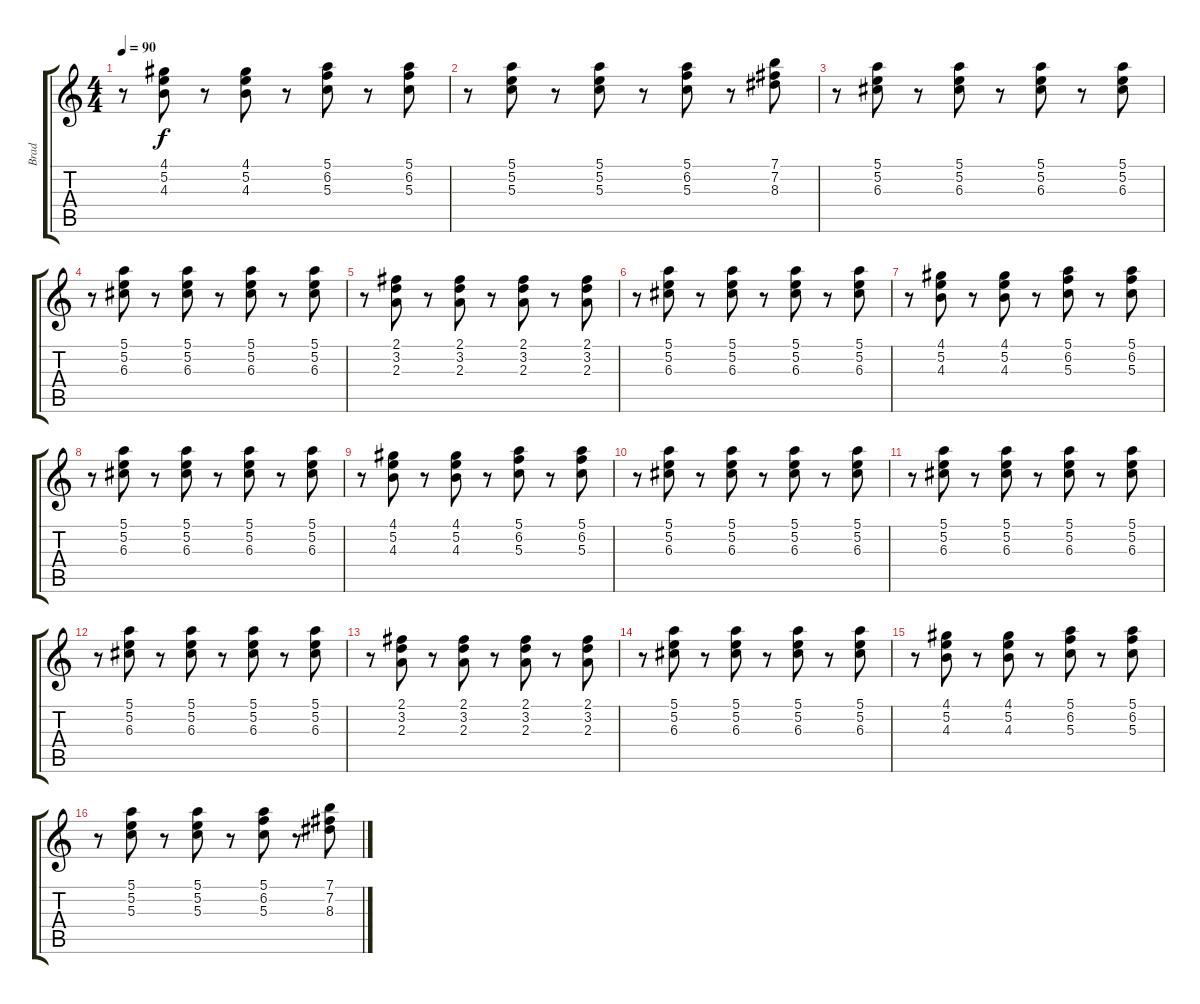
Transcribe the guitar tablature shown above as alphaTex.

\track ("Brad" "Brad") {instrument electricguitarjazz}
\staff {score tabs}
\tuning (E4 B3 G3 D3 A2 E2) {hide}
\ts (4 4)
\tempo 90
\clef g2
\ks c
r.8{dy f} (4.1 5.2 4.3).8 r.8 (4.1 5.2 4.3).8 r.8 (5.1 6.2 5.3).8 r.8 (5.1 6.2 5.3).8 |
r.8 (5.1 5.2 5.3).8 r.8 (5.1 5.2 5.3).8 r.8 (5.1 6.2 5.3).8 r.8 (7.1 7.2 8.3).8 |
r.8 (5.1 5.2 6.3).8 r.8 (5.1 5.2 6.3).8 r.8 (5.1 5.2 6.3).8 r.8 (5.1 5.2 6.3).8 |
r.8 (5.1 5.2 6.3).8 r.8 (5.1 5.2 6.3).8 r.8 (5.1 5.2 6.3).8 r.8 (5.1 5.2 6.3).8 |
r.8 (2.1 3.2 2.3).8 r.8 (2.1 3.2 2.3).8 r.8 (2.1 3.2 2.3).8 r.8 (2.1 3.2 2.3).8 |
r.8 (5.1 5.2 6.3).8 r.8 (5.1 5.2 6.3).8 r.8 (5.1 5.2 6.3).8 r.8 (5.1 5.2 6.3).8 |
r.8 (4.1 5.2 4.3).8 r.8 (4.1 5.2 4.3).8 r.8 (5.1 6.2 5.3).8 r.8 (5.1 6.2 5.3).8 |
r.8 (5.1 5.2 6.3).8 r.8 (5.1 5.2 6.3).8 r.8 (5.1 5.2 6.3).8 r.8 (5.1 5.2 6.3).8 |
r.8 (4.1 5.2 4.3).8 r.8 (4.1 5.2 4.3).8 r.8 (5.1 6.2 5.3).8 r.8 (5.1 6.2 5.3).8 |
r.8 (5.1 5.2 6.3).8 r.8 (5.1 5.2 6.3).8 r.8 (5.1 5.2 6.3).8 r.8 (5.1 5.2 6.3).8 |
r.8 (5.1 5.2 6.3).8 r.8 (5.1 5.2 6.3).8 r.8 (5.1 5.2 6.3).8 r.8 (5.1 5.2 6.3).8 |
r.8 (5.1 5.2 6.3).8 r.8 (5.1 5.2 6.3).8 r.8 (5.1 5.2 6.3).8 r.8 (5.1 5.2 6.3).8 |
r.8 (2.1 3.2 2.3).8 r.8 (2.1 3.2 2.3).8 r.8 (2.1 3.2 2.3).8 r.8 (2.1 3.2 2.3).8 |
r.8 (5.1 5.2 6.3).8 r.8 (5.1 5.2 6.3).8 r.8 (5.1 5.2 6.3).8 r.8 (5.1 5.2 6.3).8 |
r.8 (4.1 5.2 4.3).8 r.8 (4.1 5.2 4.3).8 r.8 (5.1 6.2 5.3).8 r.8 (5.1 6.2 5.3).8 |
r.8 (5.1 5.2 5.3).8 r.8 (5.1 5.2 5.3).8 r.8 (5.1 6.2 5.3).8 r.8 (7.1 7.2 8.3).8
